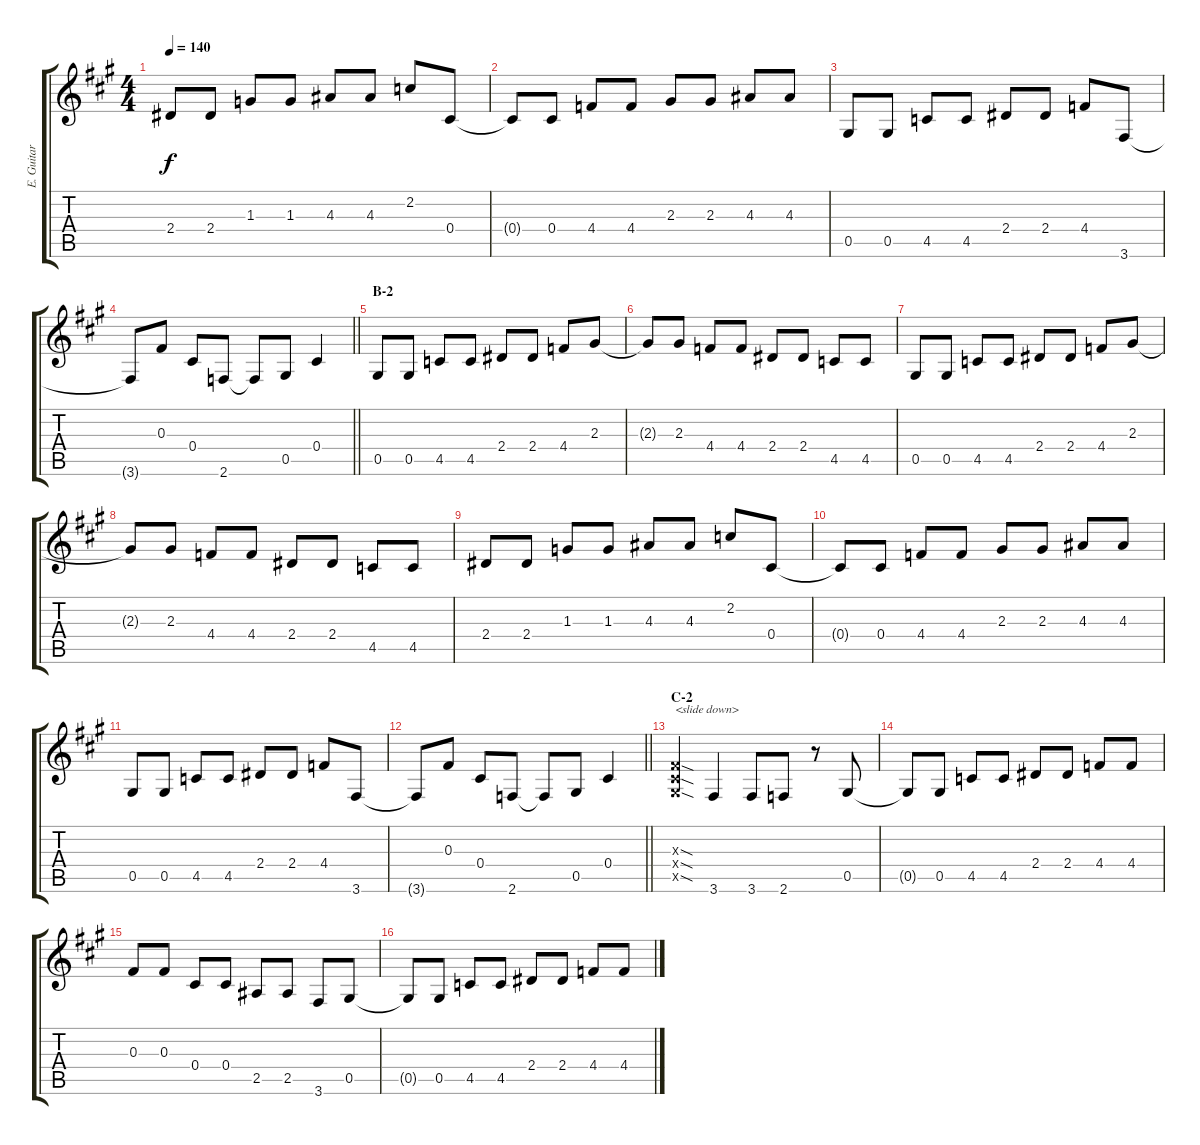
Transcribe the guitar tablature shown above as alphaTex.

\track ("E. Guitar II" "E. Guitar ") {instrument overdrivenguitar}
\staff {score tabs}
\tuning (Eb4 Bb3 Gb3 Db3 Ab2 Eb2) {hide}
\ts (4 4)
\tempo 140
\clef g2
\ks a
2.4.8{dy f} 2.4.8 1.3.8 1.3.8 4.3.8 4.3.8 2.2.8 0.4.8 |
0.4{t}.8 0.4.8 4.4.8 4.4.8 2.3.8 2.3.8 4.3.8 4.3.8 |
0.5.8 0.5.8 4.5.8 4.5.8 2.4.8 2.4.8 4.4.8 3.6.8 |
\barLineRight lightlight
3.6{t}.8 0.3.8 0.4.8 2.6.8 2.6{t}.8 0.5.8 0.4.4 |
\section ("" "B-2")
0.5.8 0.5.8 4.5.8 4.5.8 2.4.8 2.4.8 4.4.8 2.3.8 |
2.3{t}.8 2.3.8 4.4.8 4.4.8 2.4.8 2.4.8 4.5.8 4.5.8 |
0.5.8 0.5.8 4.5.8 4.5.8 2.4.8 2.4.8 4.4.8 2.3.8 |
2.3{t}.8 2.3.8 4.4.8 4.4.8 2.4.8 2.4.8 4.5.8 4.5.8 |
2.4.8 2.4.8 1.3.8 1.3.8 4.3.8 4.3.8 2.2.8 0.4.8 |
0.4{t}.8 0.4.8 4.4.8 4.4.8 2.3.8 2.3.8 4.3.8 4.3.8 |
0.5.8 0.5.8 4.5.8 4.5.8 2.4.8 2.4.8 4.4.8 3.6.8 |
\barLineRight lightlight
3.6{t}.8 0.3.8 0.4.8 2.6.8 2.6{t}.8 0.5.8 0.4.4 |
\section ("" "C-2")
(0.3{sod x} 0.4{sod x} 0.5{sod x}).4{txt "<slide down>"} 3.6.4 3.6.8 2.6.8 r.8 0.5.8 |
0.5{t}.8 0.5.8 4.5.8 4.5.8 2.4.8 2.4.8 4.4.8 4.4.8 |
0.3.8 0.3.8 0.4.8 0.4.8 2.5.8 2.5.8 3.6.8 0.5.8 |
0.5{t}.8 0.5.8 4.5.8 4.5.8 2.4.8 2.4.8 4.4.8 4.4.8
